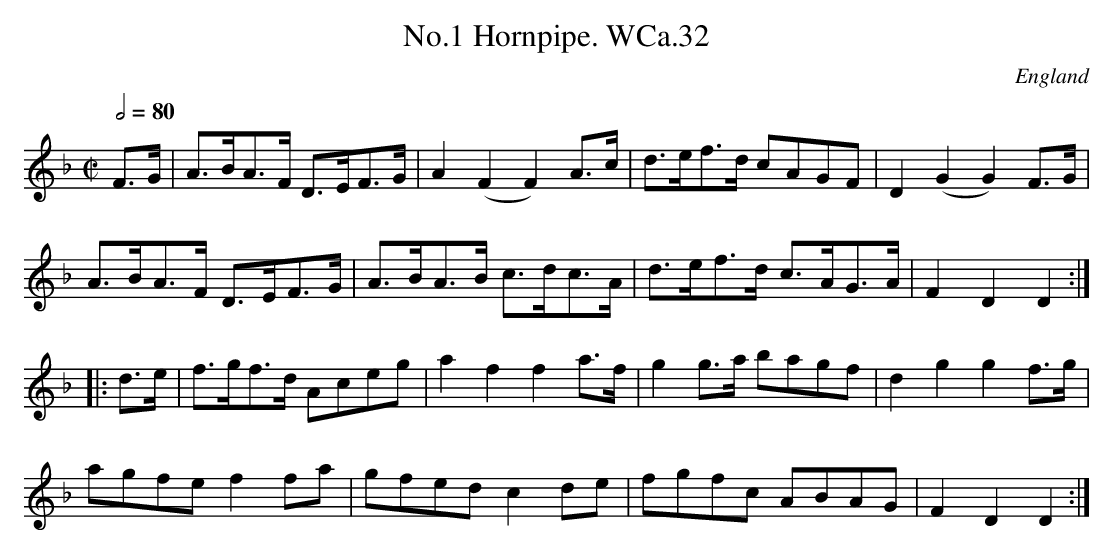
X:1
T:No.1 Hornpipe. WCa.32
L:1/8
M:C|
O:England
Q:1/2=80
K:F
F>G|A>BA>F D>EF>G|A2(F2F2)A>c|d>ef>d cAGF|D2(G2G2)F>G|!
A>BA>F D>EF>G|A>BA>B c>dc>A|d>ef>d c>AG>A|F2D2D2:|!
|:d>e|f>gf>d Aceg|a2f2f2a>f|g2g>a bagf|d2g2g2f>g|!
agfef2fa|gfedc2de|fgfc ABAG|F2D2D2:|
